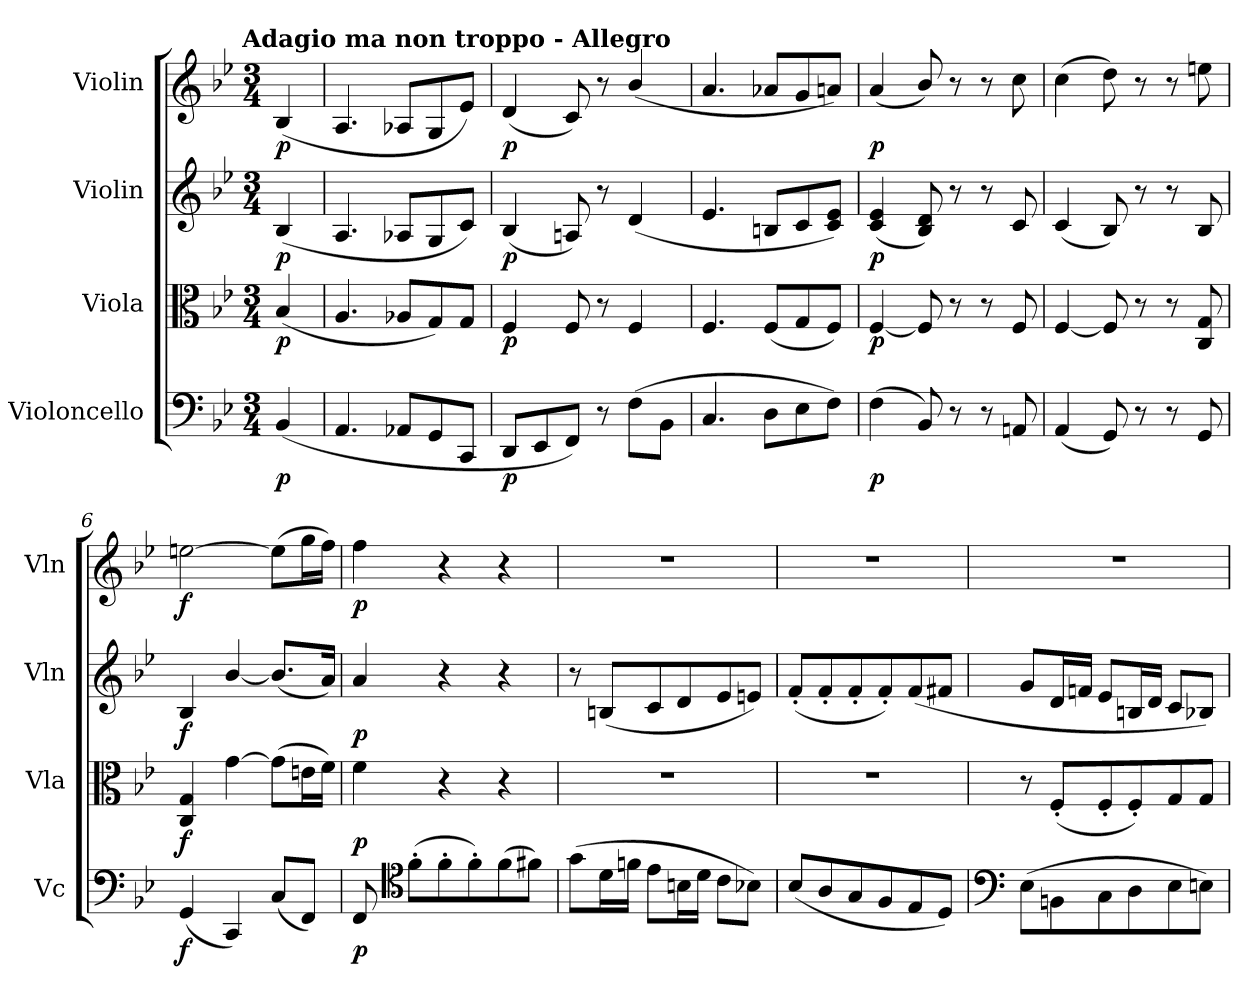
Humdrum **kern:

**kern	**dynam	**kern	**dynam	**kern	**dynam	**kern	**dynam
*part4	*part4	*part3	*part3	*part2	*part2	*part1	*part1
*staff4	*staff4	*staff3	*staff3	*staff2	*staff2	*staff1	*staff1
*I"Violoncello	*	*I"Viola	*	*I"Violin	*	*I"Violin	*
*I'Vc	*	*I'Vla	*	*I'Vln	*	*I'Vln	*
*clefF4	*	*clefC3	*	*clefG2	*	*clefG2	*
*k[b-e-]	*	*k[b-e-]	*	*k[b-e-]	*	*k[b-e-]	*
*B-:	*	*B-:	*	*B-:	*	*B-:	*
!!LO:TX:omd:t=Adagio ma non troppo - Allegro
*M3/4	*	*M3/4	*	*M3/4	*	*M3/4	*
*MM54	*	*MM54	*	*MM54	*	*MM54	*
=	=	=	=	=	=	=	=
(4BB-/	p	(4B-/	p	(4B-/	p	(4B-/	p
=1	=1	=1	=1	=1	=1	=1	=1
4.AA/	.	4.A/	.	4.A/	.	4.A/	.
8AA-X/L	.	8A-X/L	.	8A-X/L	.	8A-X/L	.
8GG/	.	8G/)	.	8G/	.	8G/	.
8CC/J	.	8G/J	.	8c/J)	.	8e-/J)	.
=2	=2	=2	=2	=2	=2	=2	=2
8DD/L	p	4F/	p	(4B-/	p	(4d/	p
8EE-/	.	.	.	.	.	.	.
8FF/J)	.	8F/	.	8An/)	.	8c/)	.
8r	.	8r	.	8r	.	8r	.
(8F\L	.	4F/	.	(4d/	.	(4b-/	.
8BB-\J	.	.	.	.	.	.	.
=3	=3	=3	=3	=3	=3	=3	=3
4.C/	.	4.F/	.	4.e-/	.	4.a/	.
8D\L	.	(8F/L	.	8Bn/L	.	8a-X/L	.
8E-\	.	8G/	.	8c/	.	8g/	.
8F\J)	.	8F/J)	.	8c/ 8e-/J)	.	8an/J)	.
=4	=4	=4	=4	=4	=4	=4	=4
(4F\	p	[4F/	p	(4c/ 4e-/	p	(4a/	p
8BB-/)	.	8F/]	.	8B-/ 8d/)	.	8b-/)	.
8r	.	8r	.	8r	.	8r	.
8r	.	8r	.	8r	.	8r	.
8AAn/	.	8F/	.	8c/	.	8cc\	.
=5	=5	=5	=5	=5	=5	=5	=5
(4AA/	.	[4F/	.	(4c/	.	(4cc\	.
8GG/)	.	8F/]	.	8B-/)	.	8dd\)	.
8r	.	8r	.	8r	.	8r	.
8r	.	8r	.	8r	.	8r	.
8GG/	.	8C/ 8G/	.	8B-/	.	8een\	.
=6	=6	=6	=6	=6	=6	=6	=6
(4GG/	f	4C/ 4G/	f	4B-/	f	[2een\	f
4CC/)	.	[4g\	.	[4b-/	.	.	.
(8C/L	.	(8g\L]	.	(8.b-/L]	.	(8ee\L]	.
8FF/J)	.	16en\L	.	.	.	16gg\L	.
.	.	16f\JJ)	.	16a/Jk)	.	16ff\JJ)	.
=7	=7	=7	=7	=7	=7	=7	=7
8FF/	p	4f\	p	4a/	p	4ff\	p
*clefC4	*	*	*	*	*	*	*
(8f'\L	.	.	.	.	.	.	.
8f'\	.	4r	.	4r	.	4r	.
8f'\)	.	.	.	.	.	.	.
(8f\	.	4r	.	4r	.	4r	.
8f#X\J)	.	.	.	.	.	.	.
=8	=8	=8	=8	=8	=8	=8	=8
(8g\L	.	2.r	.	8r	.	2.r	.
16d\L	.	.	.	(8Bn/L	.	.	.
16fn\JJ	.	.	.	.	.	.	.
8e-\L	.	.	.	8c/	.	.	.
16Bn\L	.	.	.	8d/	.	.	.
16d\JJ	.	.	.	.	.	.	.
8c\L	.	.	.	8e-/	.	.	.
8B-X\J)	.	.	.	8en/J)	.	.	.
=9	=9	=9	=9	=9	=9	=9	=9
(8B-/L	.	2.r	.	(8f'/L	.	2.r	.
8A/	.	.	.	8f'/	.	.	.
8G/	.	.	.	8f'/	.	.	.
8F/	.	.	.	8f'/)	.	.	.
8E-/	.	.	.	(8f/	.	.	.
8D/J)	.	.	.	8f#X/J	.	.	.
=10	=10	=10	=10	=10	=10	=10	=10
*clefF4	*	*	*	*	*	*	*
(8E-\L	.	8r	.	8g/L	.	2.r	.
8BBn\	.	(8F'/L	.	16d/L	.	.	.
.	.	.	.	16fn/JJ	.	.	.
8C\	.	8F'/	.	8e-/L	.	.	.
8D\	.	8F'/)	.	16Bn/L	.	.	.
.	.	.	.	16d/JJ	.	.	.
8E-\	.	8G/	.	8c/L	.	.	.
8En\J)	.	8G/J	.	8B-X/J)	.	.	.
=	=	=	=	=	=	=	=
*-	*-	*-	*-	*-	*-	*-	*-
